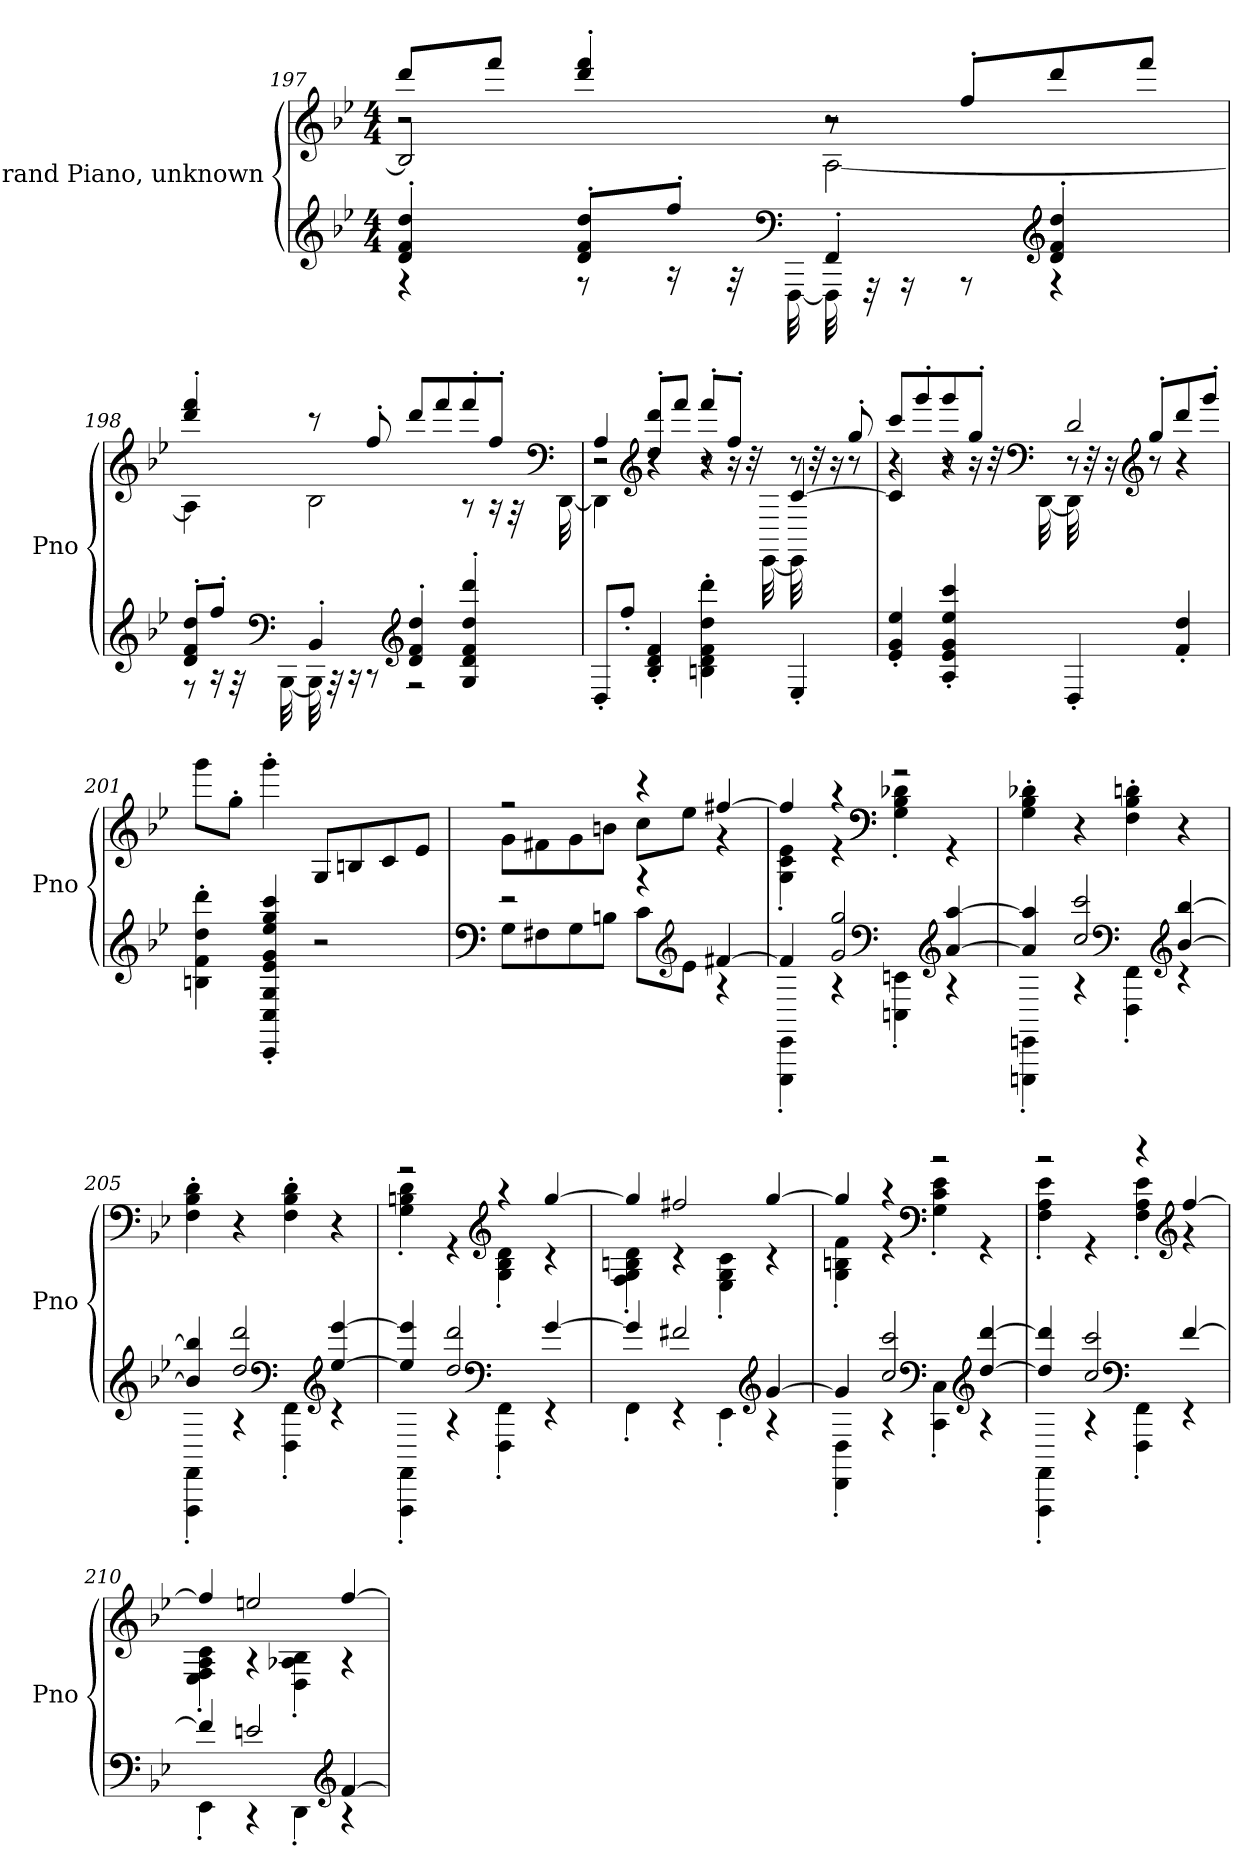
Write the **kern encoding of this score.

**kern	**kern
*part1	*part1
*staff2	*staff1
*I"Grand Piano, unknown	*
*I'Pno	*
!!LO:LB:g=z
*clefG2	*clefG2
*k[b-e-]	*k[b-e-]
*M4/4	*M4/4
=197	=197
*^	*^
*	*	*	*^
4d/' 4f/' 4dd/'	4r	8ddd/L	2r	2B-/]
.	.	8fff/J	.	.
8d/' 8f/' 8dd/'L	8r	4ddd/' 4fff/'	.	.
8ff'/J	16r	.	.	.
.	32r	.	.	.
*clefF4	*	*	*	*
.	[32FFF\	.	.	.
4FF'/	32FFF\]	8r	[2A\	2r
.	32r	.	.	.
.	16r	.	.	.
.	8r	8ff'/L	.	.
*clefG2	*	*	*	*
4d/' 4f/' 4dd/'	4r	8ddd/	.	.
.	.	8fff/J	.	.
*	*	*	*v	*v
=198	=198	=198	=198
8d/' 8f/' 8dd/'L	8r	4ddd/' 4fff/'	4A\]
8ff'/J	16r	.	.
.	32r	.	.
*clefF4	*	*	*
.	[32BBB-\	.	.
4BB-'/	32BBB-\]	8r	2B-\
.	32r	.	.
.	16r	.	.
.	8r	8ff'/	.
*clefG2	*	*	*
4d/' 4f/' 4dd/'	2r	8ddd/L	.
.	.	8fff/	.
4G/' 4d/' 4f/' 4dd/' 4ddd/'	.	8fff'/	8r
.	.	8ff'/J	16r
.	.	.	32r
*	*	*clefF4	*
.	.	.	[32DD\
*v	*v	*	*
!!LO:PB:g=z
=199	=199	=199
*	*	*^
8D'/L	4A/	4DD\]	2r
8ff'/J	.	.	.
*	*clefG2	*	*
4B-/' 4d/' 4f/'	8dd/' 8ddd/'L	4r	.
.	8fff/J	.	.
4Bn\' 4d\' 4f\' 4dd\' 4ddd\'	8fff'/L	8r	4r
.	8ff'/J	16r	.
.	.	32r	.
.	.	[32EE-\	.
4E-'/	8r	32EE-\]	[4c/
.	.	32r	.
.	.	16r	.
.	8gg'/	8r	.
=200	=200	=200	=200
4e-/' 4g/' 4ee-/'	8ccc/L	4r	4c/]
.	8ggg'/	.	.
4A/' 4e-/' 4g/' 4ee-/' 4ccc/'	8ggg/	8r	4r
.	8gg'/J	16r	.
.	.	32r	.
*	*clefF4	*	*
.	.	[32DD\	.
4D'/	8r	32DD\]	2d/
.	.	32r	.
.	.	16r	.
*	*clefG2	*	*
.	8gg'/L	8r	.
4f/' 4dd/'	8ddd/	4r	.
.	8ggg'/J	.	.
*	*v	*v	*v
=201	=201
4Bn\' 4f\' 4dd\' 4ddd\'	8ggg\L
.	8gg'\J
4CC/' 4C/' 4G/' 4e-/' 4g/' 4ee-/' 4gg/' 4ccc/'	4ggg'\
2r	8G/L
.	8Bn/
.	8c/
.	8e-/J
!!LO:LB:g=z
=202	=202
*clefF4	*
*^	*^
2r	8G\L	2r	8g\L
.	8F#X\	.	8f#X\
.	8G\	.	8g\
.	8Bn\J	.	8bn\J
4r	8c\L	4r	8cc\L
*clefG2	*	*	*
.	8e-\J	.	8ee-\J
[4f#X/	4r	[4ff#X/	4r
=203	=203	=203	=203
4f#/]	4EEE-\' 4EE-\'	4ff#/]	4G\' 4c\' 4e-\'
2g/ 2gg/	4r	4r	4r
*clefF4	*	*clefF4	*
.	4EEEn\' 4EEn\'	2r	4G\' 4B-\' 4d-X\'
*clefG2	*	*	*
[4a/ [4aa/	4r	.	4r
*	*	*v	*v
=204	=204	=204
4a/] 4aa/]	4EEEn\' 4EEn\'	4G\' 4B-\' 4d-X\'
2cc/ 2ccc/	4r	4r
*clefF4	*	*
.	4FFF\' 4FF\'	4F\' 4B-\' 4dn\'
*clefG2	*	*
[4b-/ [4bb-/	4r	4r
=205	=205	=205
4b-/] 4bb-/]	4FFF\' 4FF\'	4F\' 4B-\' 4d\'
2dd/ 2ddd/	4r	4r
*clefF4	*	*
.	4FFF\' 4FF\'	4F\' 4B-\' 4d\'
*clefG2	*	*
[4ee-/ [4eee-/	4r	4r
!!LO:LB:g=z
=206	=206	=206
*	*	*^
4ee-/] 4eee-/]	4FFF\' 4FF\'	2r	4G\' 4Bn\' 4d\'
2dd/ 2ddd/	4r	.	4r
*clefF4	*	*clefG2	*
.	4FFF\' 4FF\'	4r	4G\' 4B\' 4d\'
[4g/	4r	[4gg/	4r
=207	=207	=207	=207
4g/]	4FF'\	4gg/]	4F\' 4G\' 4Bn\' 4d\'
2f#X/	4r	2ff#X/	4r
.	4EE-'\	.	4E-\' 4G\' 4c\'
*clefG2	*	*	*
[4g/	4r	[4gg/	4r
=208	=208	=208	=208
4g/]	4DD\' 4D\'	4gg/]	4G\' 4Bn\' 4f\'
2cc/ 2ccc/	4r	4r	4r
*clefF4	*	*clefF4	*
.	4CC\' 4C\'	2r	4G\' 4c\' 4e-\'
*clefG2	*	*	*
[4dd/ [4ddd/	4r	.	4r
=209	=209	=209	=209
4dd/] 4ddd/]	4FFF\' 4FF\'	2r	4F\' 4A\' 4e-\'
2cc/ 2ccc/	4r	.	4r
*clefF4	*	*	*
.	4FFF\' 4FF\'	4r	4F\' 4A\' 4e-\'
*	*	*clefG2	*
[4f/	4r	[4ff/	4r
=210	=210	=210	=210
4f/]	4EE-'\	4ff/]	4E-\' 4F\' 4A\' 4c\'
2en/	4r	2een/	4r
.	4DD'\	.	4D\' 4A-X\' 4B-\'
*clefG2	*	*	*
[4f/	4r	[4ff/	4r
*v	*v	*	*
*	*v	*v
=	=
*-	*-
